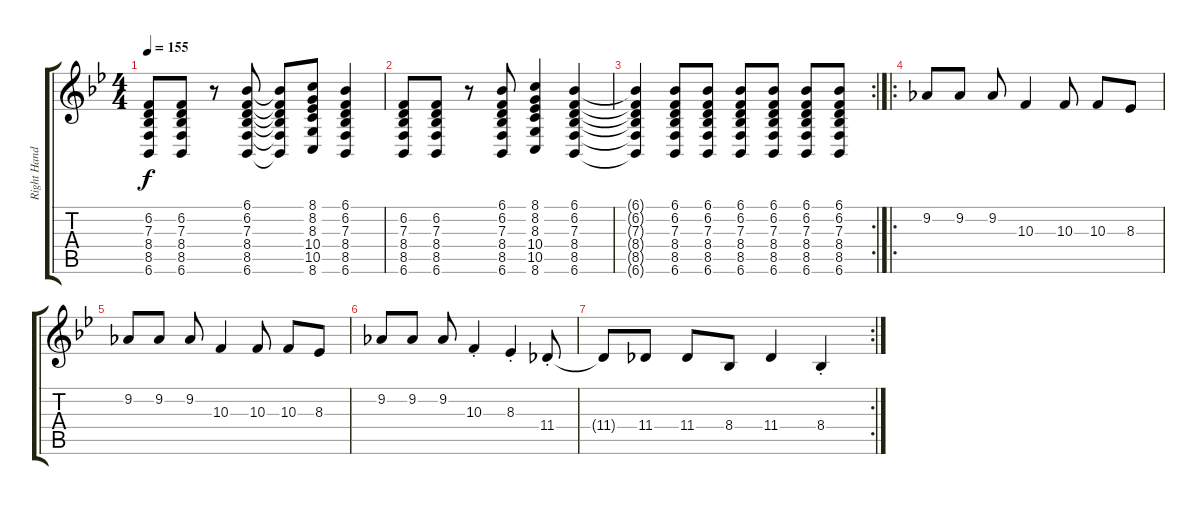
\track ("Right Hand" "Right Hand") {instrument acousticgrandpiano}
\staff {score tabs}
\tuning (E4 B3 G3 D3 A2 E2) {hide}
\ts (4 4)
\tempo 155
\clef g2
\ks bb
(6.2 7.3 8.4 8.5 6.6).8{dy f} (6.2 7.3 8.4 8.5 6.6).8 r.8 (6.1 6.2 7.3 8.4 8.5 6.6).8 (6.1{t} 6.2{t} 7.3{t} 8.4{t} 8.5{t} 6.6{t}).8 (8.1 8.2 8.3 10.4 10.5 8.6).8 (6.1 6.2 7.3 8.4 8.5 6.6).4 |
(6.2 7.3 8.4 8.5 6.6).8 (6.2 7.3 8.4 8.5 6.6).8 r.8 (6.1 6.2 7.3 8.4 8.5 6.6).8 (8.1 8.2 8.3 10.4 10.5 8.6).4 (6.1 6.2 7.3 8.4 8.5 6.6).4 |
\rc 2
(6.1{t} 6.2{t} 7.3{t} 8.4{t} 8.5{t} 6.6{t}).4 (6.1 6.2 7.3 8.4 8.5 6.6).8 (6.1 6.2 7.3 8.4 8.5 6.6).8 (6.1 6.2 7.3 8.4 8.5 6.6).8 (6.1 6.2 7.3 8.4 8.5 6.6).8 (6.1 6.2 7.3 8.4 8.5 6.6).8 (6.1 6.2 7.3 8.4 8.5 6.6).8 |
\ro
9.2.8 9.2.8 9.2.8 10.3.4 10.3.8 10.3.8 8.3.8 |
9.2.8 9.2.8 9.2.8 10.3.4 10.3.8 10.3.8 8.3.8 |
9.2.8 9.2.8 9.2.8 10.3{st}.4 8.3{st}.4 11.4{st}.8 |
\rc 2
11.4{t}.8 11.4.8 11.4.8 8.4.8 11.4.4 8.4{st}.4
